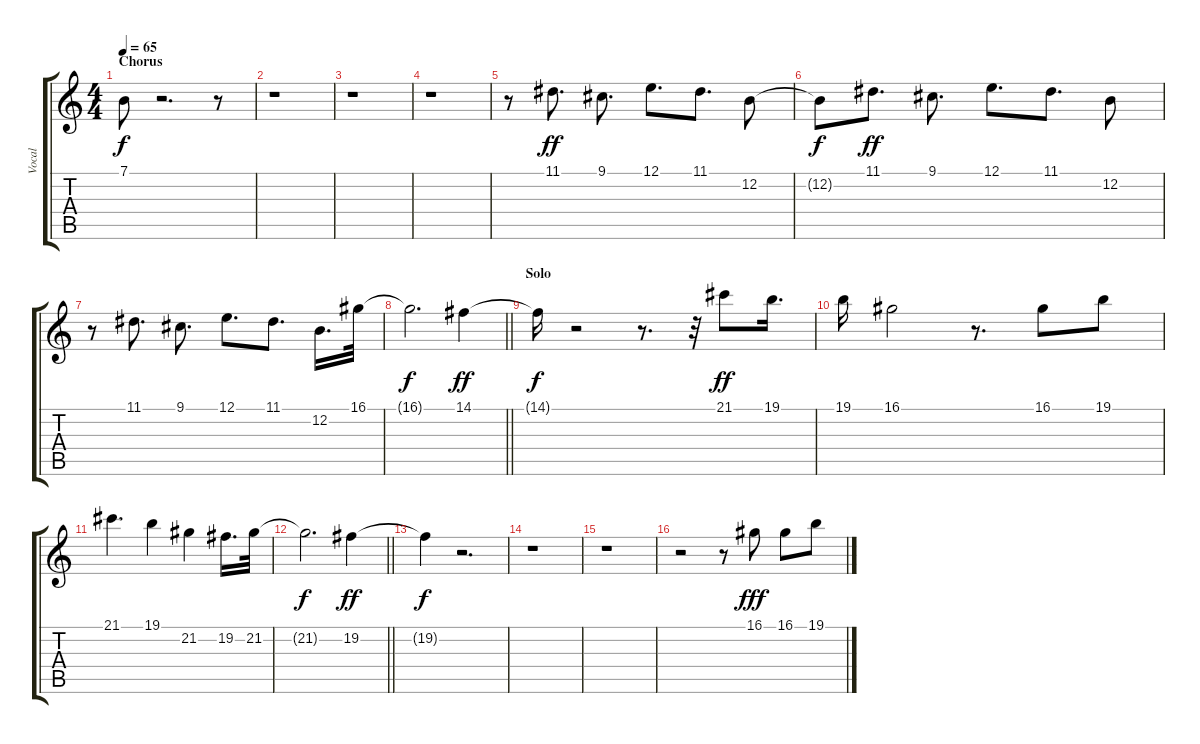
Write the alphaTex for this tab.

\track ("Vocal" "Vocal") {instrument flute}
\staff {score tabs}
\tuning (E4 B3 G3 D3 A2 E2) {hide}
\ts (4 4)
\section ("" "Chorus")
\tempo 65
\clef g2
\ks c
7.1{t}.8{dy f} r.2{d} r.8 |
r.1 |
r.1 |
r.1 |
r.8 11.1.8{d dy ff} 9.1.8{d} 12.1.8{d} 11.1.8{d} 12.2.8 |
12.2{t}.8{dy f} 11.1.8{d dy ff} 9.1.8{d} 12.1.8{d} 11.1.8{d} 12.2.8 |
r.8 11.1.8{d} 9.1.8{d} 12.1.8{d} 11.1.8{d} 12.2.16{d} 16.1.32 |
\barLineRight lightlight
16.1{t}.2{d dy f} 14.1.4{dy ff} |
\section ("" "Solo")
14.1{t}.16{dy f} r.2 r.8{d} r.32 21.1.8{dy ff} 19.1.16{d} |
19.1.16 16.1.2 r.8{d} 16.1.8 19.1.8 |
21.1.4{d} 19.1.4 21.2.4 19.2.16{d} 21.2.32 |
\barLineRight lightlight
21.2{t}.2{d dy f} 19.2.4{dy ff} |
19.2{t}.4{dy f} r.2{d} |
r.1 |
r.1 |
r.2 r.8 16.1.8{dy fff} 16.1.8 19.1.8
